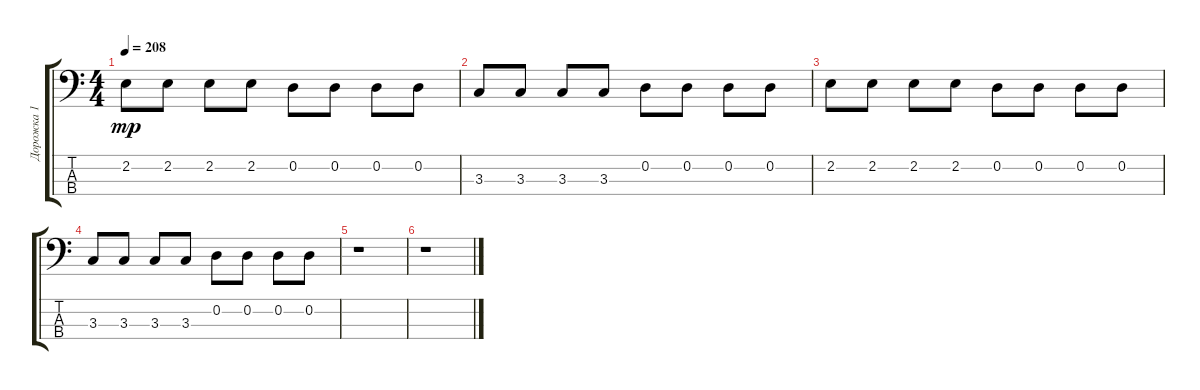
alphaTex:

\track ("Дорожка 1" "Дорожка 1") {instrument electricbassfinger}
\staff {score tabs}
\tuning (G2 D2 A1 E1) {hide}
\ts (4 4)
\tempo 208
\clef f4
\ks c
2.2.8{dy mp} 2.2.8 2.2.8 2.2.8 0.2.8 0.2.8 0.2.8 0.2.8 |
3.3.8 3.3.8 3.3.8 3.3.8 0.2.8 0.2.8 0.2.8 0.2.8 |
2.2.8 2.2.8 2.2.8 2.2.8 0.2.8 0.2.8 0.2.8 0.2.8 |
3.3.8 3.3.8 3.3.8 3.3.8 0.2.8 0.2.8 0.2.8 0.2.8 |
r.1 |
r.1
